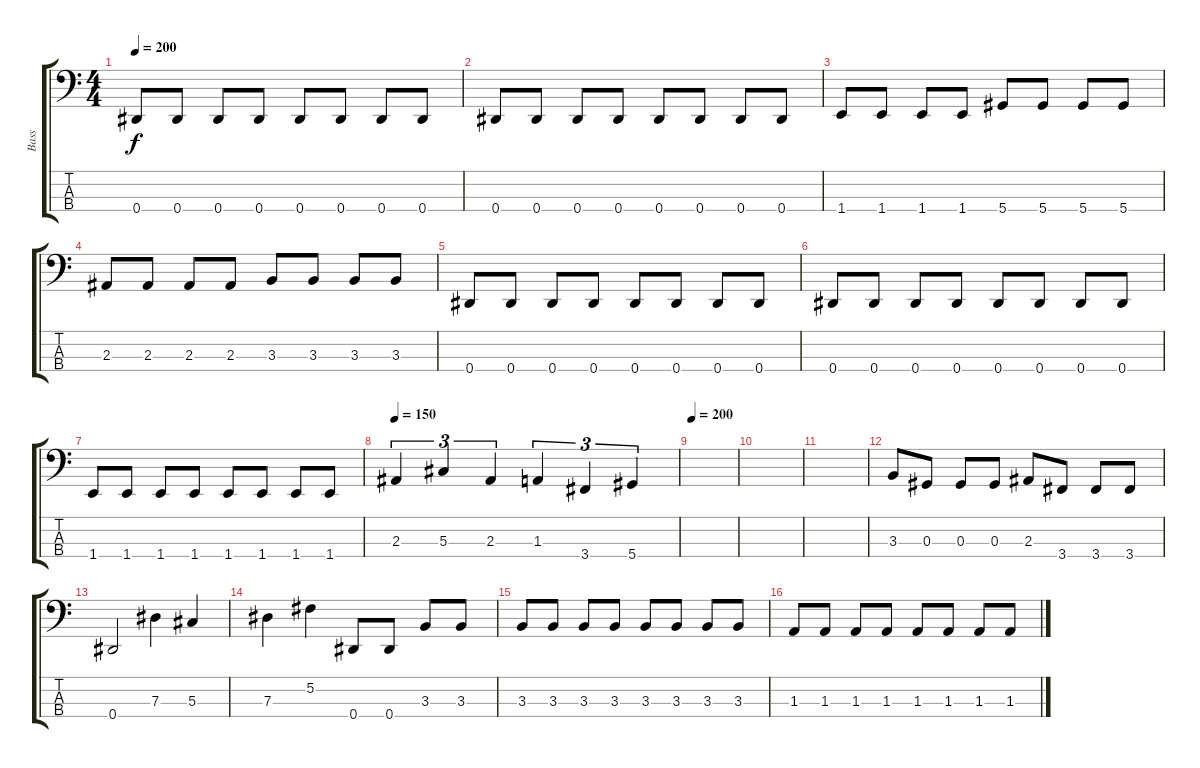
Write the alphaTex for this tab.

\track ("Bass" "Bass") {instrument electricbassfinger}
\staff {score tabs}
\tuning (Gb2 Db2 Ab1 Eb1) {hide}
\ts (4 4)
\tempo 200
\clef f4
\ks c
0.4.8{dy f} 0.4.8 0.4.8 0.4.8 0.4.8 0.4.8 0.4.8 0.4.8 |
0.4.8 0.4.8 0.4.8 0.4.8 0.4.8 0.4.8 0.4.8 0.4.8 |
1.4.8 1.4.8 1.4.8 1.4.8 5.4.8 5.4.8 5.4.8 5.4.8 |
2.3.8 2.3.8 2.3.8 2.3.8 3.3.8 3.3.8 3.3.8 3.3.8 |
0.4.8 0.4.8 0.4.8 0.4.8 0.4.8 0.4.8 0.4.8 0.4.8 |
0.4.8 0.4.8 0.4.8 0.4.8 0.4.8 0.4.8 0.4.8 0.4.8 |
1.4.8 1.4.8 1.4.8 1.4.8 1.4.8 1.4.8 1.4.8 1.4.8 |
\tempo 150
2.3.4{tu (3 2)} 5.3.4{tu (3 2)} 2.3.4{tu (3 2)} 1.3.4{tu (3 2)} 3.4.4{tu (3 2)} 5.4.4{tu (3 2)} |
\tempo 200
|
|
|
3.3.8 0.3.8 0.3.8 0.3.8 2.3.8 3.4.8 3.4.8 3.4.8 |
0.4.2 7.3.4 5.3.4 |
7.3.4 5.2.4 0.4.8 0.4.8 3.3.8 3.3.8 |
3.3.8 3.3.8 3.3.8 3.3.8 3.3.8 3.3.8 3.3.8 3.3.8 |
1.3.8 1.3.8 1.3.8 1.3.8 1.3.8 1.3.8 1.3.8 1.3.8
